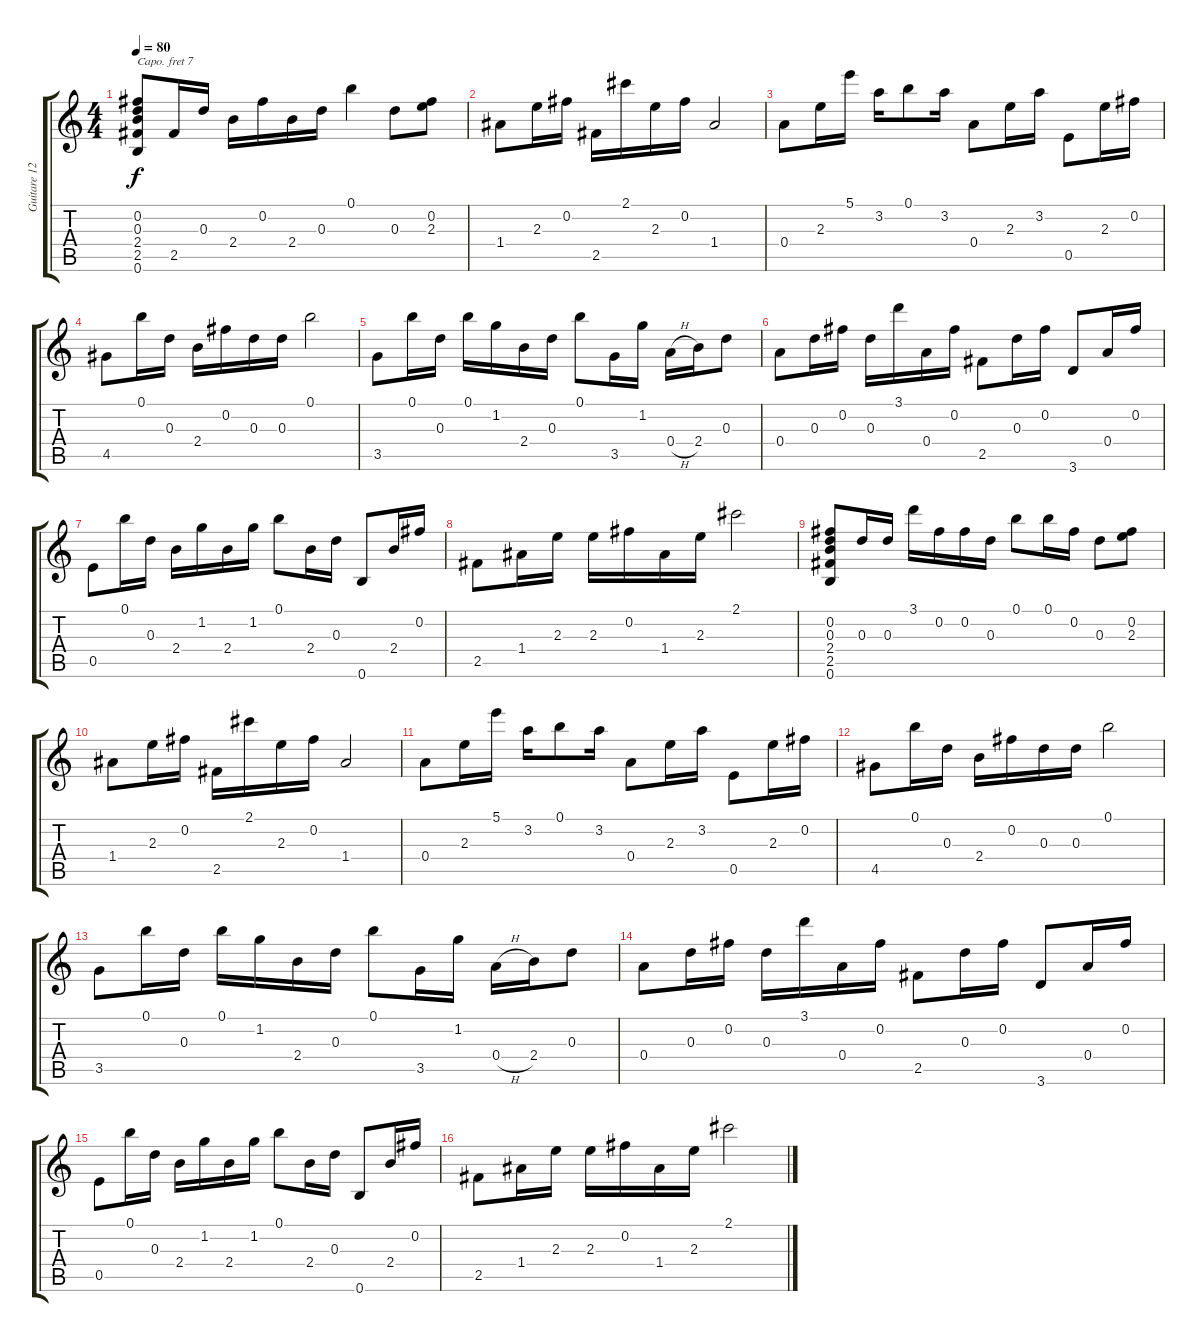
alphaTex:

\track ("Guitare 12 cordes (1)" "Guitare 12") {instrument acousticguitarsteel}
\staff {score tabs}
\capo 7
\tuning (E4 B3 G3 D3 A2 E2) {hide}
\ts (4 4)
\tempo 80
\clef g2
\ks c
(0.2 0.3 2.4 2.5 0.6).8{dy f instrument acousticguitarsteel} 2.5.16 0.3.16 2.4.16 0.2.16 2.4.16 0.3.16 0.1.4 0.3.8 (0.2 2.3).8 |
1.4.8 2.3.16 0.2.16 2.5.16 2.1.16 2.3.16 0.2.16 1.4.2 |
0.4.8 2.3.16 5.1.16 3.2.16 0.1.8 3.2.16 0.4.8 2.3.16 3.2.16 0.5.8 2.3.16 0.2.16 |
4.5.8 0.1.16 0.3.16 2.4.16 0.2.16 0.3.16 0.3.16 0.1.2 |
3.5.8 0.1.16 0.3.16 0.1.16 1.2.16 2.4.16 0.3.16 0.1.8 3.5.16 1.2.16 0.4{h}.16 2.4.16 0.3.8 |
0.4.8 0.3.16 0.2.16 0.3.16 3.1.16 0.4.16 0.2.16 2.5.8 0.3.16 0.2.16 3.6.8 0.4.16 0.2.16 |
0.5.8 0.1.16 0.3.16 2.4.16 1.2.16 2.4.16 1.2.16 0.1.8 2.4.16 0.3.16 0.6.8 2.4.16 0.2.16 |
2.5.8 1.4.16 2.3.16 2.3.16 0.2.16 1.4.16 2.3.16 2.1.2 |
(0.2 0.3 2.4 2.5 0.6).8 0.3.16 0.3.16 3.1.16 0.2.16 0.2.16 0.3.16 0.1.8 0.1.16 0.2.16 0.3.8 (0.2 2.3).8 |
1.4.8 2.3.16 0.2.16 2.5.16 2.1.16 2.3.16 0.2.16 1.4.2 |
0.4.8 2.3.16 5.1.16 3.2.16 0.1.8 3.2.16 0.4.8 2.3.16 3.2.16 0.5.8 2.3.16 0.2.16 |
4.5.8 0.1.16 0.3.16 2.4.16 0.2.16 0.3.16 0.3.16 0.1.2 |
3.5.8 0.1.16 0.3.16 0.1.16 1.2.16 2.4.16 0.3.16 0.1.8 3.5.16 1.2.16 0.4{h}.16 2.4.16 0.3.8 |
0.4.8 0.3.16 0.2.16 0.3.16 3.1.16 0.4.16 0.2.16 2.5.8 0.3.16 0.2.16 3.6.8 0.4.16 0.2.16 |
0.5.8 0.1.16 0.3.16 2.4.16 1.2.16 2.4.16 1.2.16 0.1.8 2.4.16 0.3.16 0.6.8 2.4.16 0.2.16 |
2.5.8 1.4.16 2.3.16 2.3.16 0.2.16 1.4.16 2.3.16 2.1.2
